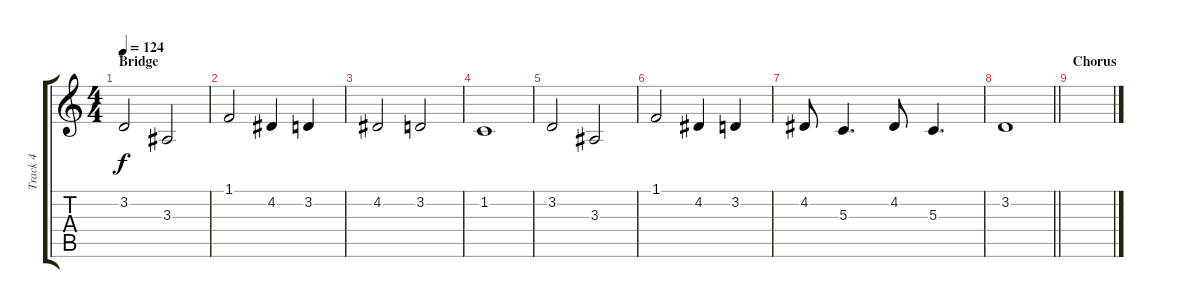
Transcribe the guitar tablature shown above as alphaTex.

\track ("Track 4" "Track 4") {instrument musicbox}
\staff {score tabs}
\tuning (E4 B3 G3 D3 A2 E2) {hide}
\ts (4 4)
\section ("" "Bridge")
\tempo 124
\clef g2
\ks c
3.2.2{dy f} 3.3.2 |
1.1.2 4.2.4 3.2.4 |
4.2.2 3.2.2 |
1.2.1 |
3.2.2 3.3.2 |
1.1.2 4.2.4 3.2.4 |
4.2.8 5.3.4{d} 4.2.8 5.3.4{d} |
\barLineRight lightlight
3.2.1 |
\section ("" "Chorus")
